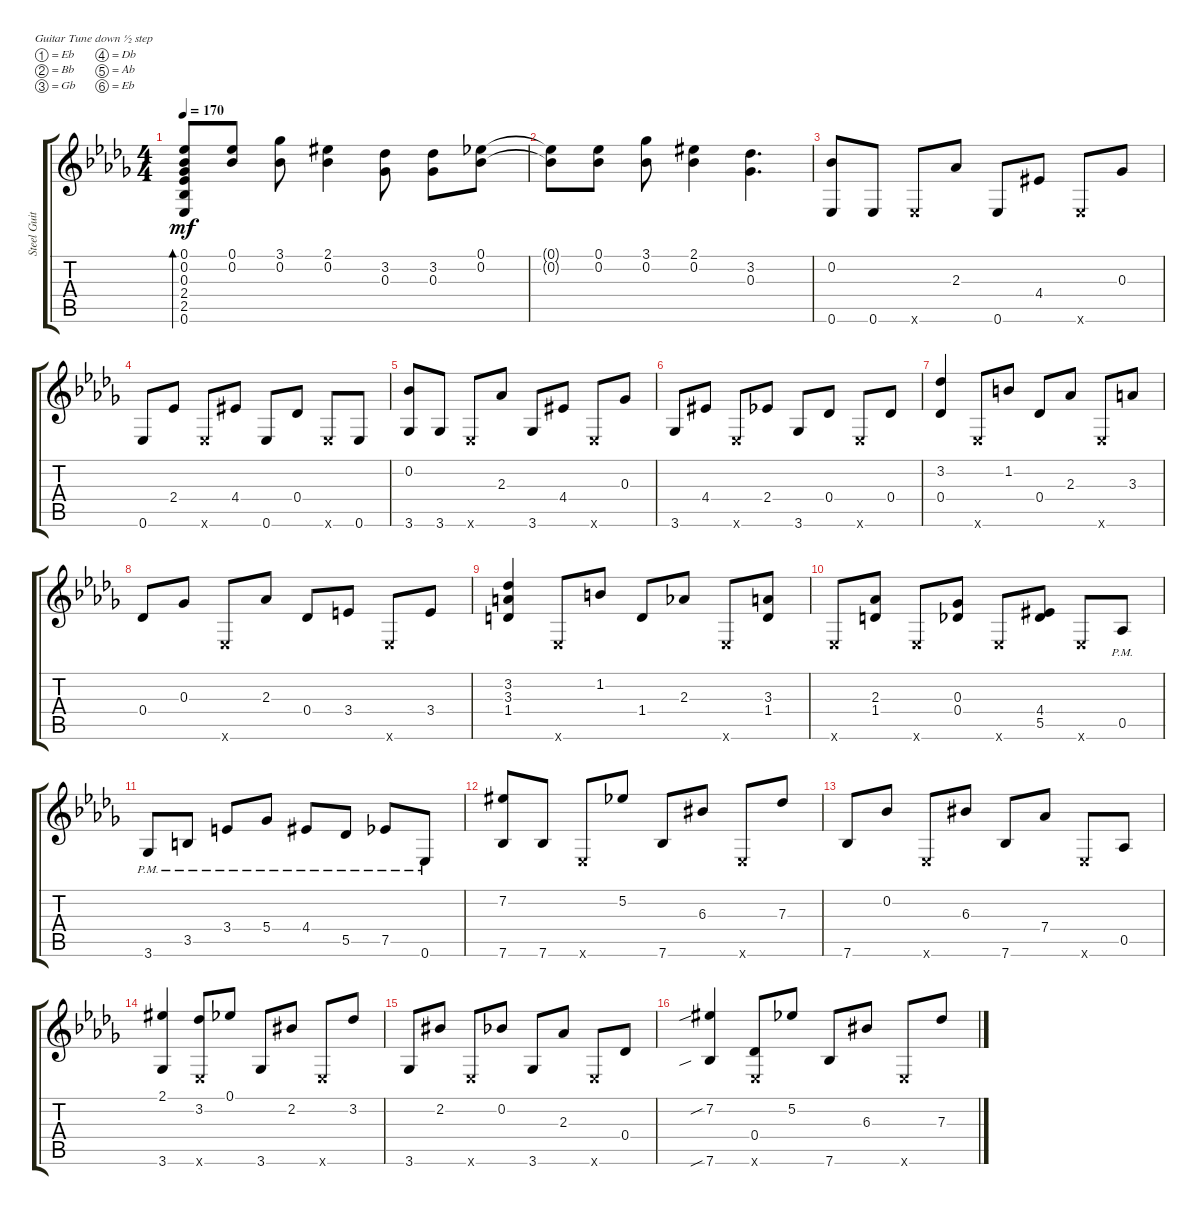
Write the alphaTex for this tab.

\defaultSystemsLayout 4
\bracketExtendMode groupsimilarinstruments
\otherSystemsTrackNameOrientation horizontal
\track ("Steel Guitar" "Steel Guit") {instrument acousticguitarsteel}
\staff {score tabs}
\tuning (Eb4 Bb3 Gb3 Db3 Ab2 Eb2)
\ts (4 4)
\tempo 170
\clef g2
\scale
1.18663
\ks db
(2.5{acc forcenatural} 2.4{acc forcenatural} 0.6{acc forcenatural} 0.3{acc forcenatural} 0.2{acc forcenatural} 0.1{acc forcenatural}).8{bd 30 dy mf instrument acousticguitarsteel beam Up} (0.1{acc forcenatural} 0.2{acc forcenatural}).8{beam Up} (3.1{acc forcenatural} 0.2{acc forcenatural}).8{beam Down} (2.1{acc #} 0.2{acc forcenatural}).4{beam Down} (3.2{acc forcenatural} 0.3{acc forcenatural}).8{beam Down} (3.2{acc forcenatural} 0.3{acc forcenatural}).8{beam Down} (0.1{acc forcenatural} 0.2{acc forcenatural}).8{beam Down} |
\scale
0.906684 (0.1{t acc forcenatural} 0.2{t acc forcenatural}).8{beam Down} (0.1{acc forcenatural} 0.2{acc forcenatural}).8{beam Down} (3.1{acc forcenatural} 0.2{acc forcenatural}).8{beam Down} (2.1{acc #} 0.2{acc forcenatural}).4{beam Down} (3.2{acc forcenatural} 0.3{acc forcenatural}).4{d beam Down} |
\scale
0.906684 (0.2{acc forcenatural} 0.6{acc forcenatural}).8{beam Up} 0.6{acc forcenatural}.8{beam Up} 0.6{x acc forcenatural}.8{beam Up} 2.3{acc forcenatural}.8{beam Up} 0.6{acc forcenatural}.8{beam Up} 4.4{acc #}.8{beam Up} 0.6{x acc forcenatural}.8{beam Up} 0.3{acc forcenatural}.8{beam Up} |
0.6{acc forcenatural}.8{beam Up} 2.4{acc forcenatural}.8{beam Up} 0.6{x acc forcenatural}.8{beam Up} 4.4{acc #}.8{beam Up} 0.6{acc forcenatural}.8{beam Up} 0.4{acc forcenatural}.8{beam Up} 0.6{x acc forcenatural}.8{beam Up} 0.6{acc forcenatural}.8{beam Up} |
(0.2{acc forcenatural} 3.6{acc forcenatural}).8{beam Up} 3.6{acc forcenatural}.8{beam Up} 0.6{x acc forcenatural}.8{beam Up} 2.3{acc forcenatural}.8{beam Up} 3.6{acc forcenatural}.8{beam Up} 4.4{acc #}.8{beam Up} 0.6{x acc forcenatural}.8{beam Up} 0.3{acc forcenatural}.8{beam Up} |
3.6{acc forcenatural}.8{beam Up} 4.4{acc #}.8{beam Up} 0.6{x acc forcenatural}.8{beam Up} 2.4{acc forcenatural}.8{beam Up} 3.6{acc forcenatural}.8{beam Up} 0.4{acc forcenatural}.8{beam Up} 0.6{x acc forcenatural}.8{beam Up} 0.4{acc forcenatural}.8{beam Up} |
(3.2{acc forcenatural} 0.4{acc forcenatural}).4{beam Up} 0.6{x acc forcenatural}.8{beam Up} 1.2{acc #}.8{beam Up} 0.4{acc forcenatural}.8{beam Up} 2.3{acc forcenatural}.8{beam Up} 0.6{x acc forcenatural}.8{beam Up} 3.3{acc #}.8{beam Up} |
0.4{acc forcenatural}.8{beam Up} 0.3{acc forcenatural}.8{beam Up} 0.6{x acc forcenatural}.8{beam Up} 2.3{acc forcenatural}.8{beam Up} 0.4{acc forcenatural}.8{beam Up} 3.4{acc #}.8{beam Up} 0.6{x acc forcenatural}.8{beam Up} 3.4{acc #}.8{beam Up} |
(3.2{acc forcenatural} 3.3{acc #} 1.4{acc #}).4{beam Up} 0.6{x acc forcenatural}.8{beam Up} 1.2{acc #}.8{beam Up} 1.4{acc #}.8{beam Up} 2.3{acc forcenatural}.8{beam Up} 0.6{x acc forcenatural}.8{beam Up} (3.3{acc #} 1.4{acc #}).8{beam Up} |
0.6{x acc forcenatural}.8{beam Up} (2.3{acc forcenatural} 1.4{acc #}).8{beam Up} 0.6{x acc forcenatural}.8{beam Up} (0.3{acc forcenatural} 0.4{acc forcenatural}).8{beam Up} 0.6{x acc forcenatural}.8{beam Up} (5.5{acc forcenatural} 4.4{acc #}).8{beam Up} 0.6{x acc forcenatural}.8{beam Up} 0.5{pm acc forcenatural}.8{beam Up} |
3.6{pm acc forcenatural}.8{beam Up} 3.5{pm acc #}.8{beam Up} 3.4{pm acc #}.8{beam Up} 5.4{pm acc forcenatural}.8{beam Up} 4.4{pm acc #}.8{beam Up} 5.5{pm acc forcenatural}.8{beam Up} 7.5{pm acc forcenatural}.8{beam Up} 0.6{pm acc forcenatural}.8{beam Up} |
(7.2{acc #} 7.6{acc forcenatural}).8{beam Up} 7.6{acc forcenatural}.8{beam Up} 0.6{x acc forcenatural}.8{beam Up} 5.2{acc forcenatural}.8{beam Up} 7.6{acc forcenatural}.8{beam Up} 6.3{acc #}.8{beam Up} 0.6{x acc forcenatural}.8{beam Up} 7.3{acc forcenatural}.8{beam Up} |
7.6{acc forcenatural}.8{beam Up} 0.2{acc forcenatural}.8{beam Up} 0.6{x acc forcenatural}.8{beam Up} 6.3{acc #}.8{beam Up} 7.6{acc forcenatural}.8{beam Up} 7.4{acc forcenatural}.8{beam Up} 0.6{x acc forcenatural}.8{beam Up} 0.5{acc forcenatural}.8{beam Up} |
(3.6{acc forcenatural} 2.1{acc #}).4{beam Up} (0.6{x acc forcenatural} 3.2{acc forcenatural}).8{beam Up} 0.1{acc forcenatural}.8{beam Up} 3.6{acc forcenatural}.8{beam Up} 2.2{acc #}.8{beam Up} 0.6{x acc forcenatural}.8{beam Up} 3.2{acc forcenatural}.8{beam Up} |
3.6{acc forcenatural}.8{beam Up} 2.2{acc #}.8{beam Up} 0.6{x acc forcenatural}.8{beam Up} 0.2{acc forcenatural}.8{beam Up} 3.6{acc forcenatural}.8{beam Up} 2.3{acc forcenatural}.8{beam Up} 0.6{x acc forcenatural}.8{beam Up} 0.4{acc forcenatural}.8{beam Up} |
(7.2{sib acc #} 7.6{sib acc forcenatural}).4{beam Up} (0.6{x acc forcenatural} 0.4{acc forcenatural}).8{beam Up} 5.2{acc forcenatural}.8{beam Up} 7.6{acc forcenatural}.8{beam Up} 6.3{acc #}.8{beam Up} 0.6{x acc forcenatural}.8{beam Up} 7.3{acc forcenatural}.8{beam Up}
